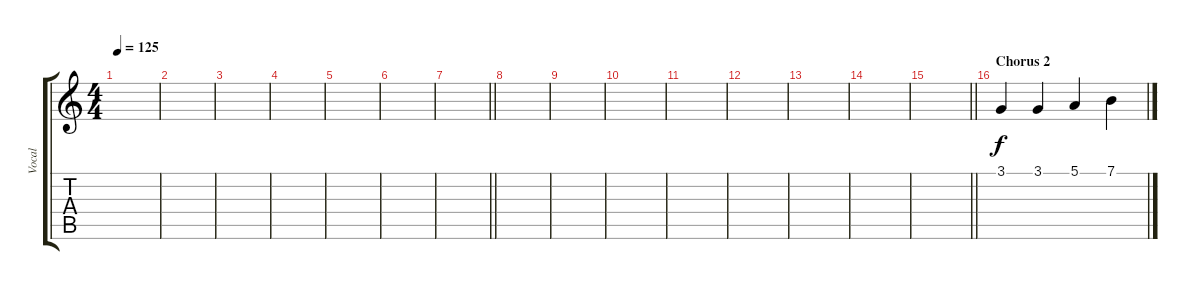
\track ("Vocal" "Vocal") {instrument altosax}
\staff {score tabs}
\tuning (E4 B3 G3 D3 A2 E2) {hide}
\ts (4 4)
\tempo 125
\clef g2
\ks c
|
|
|
|
|
|
\barLineRight lightlight
|
|
|
|
|
|
|
|
\barLineRight lightlight
|
\section ("" "Chorus 2")
3.1.4 3.1.4 5.1.4 7.1.4
